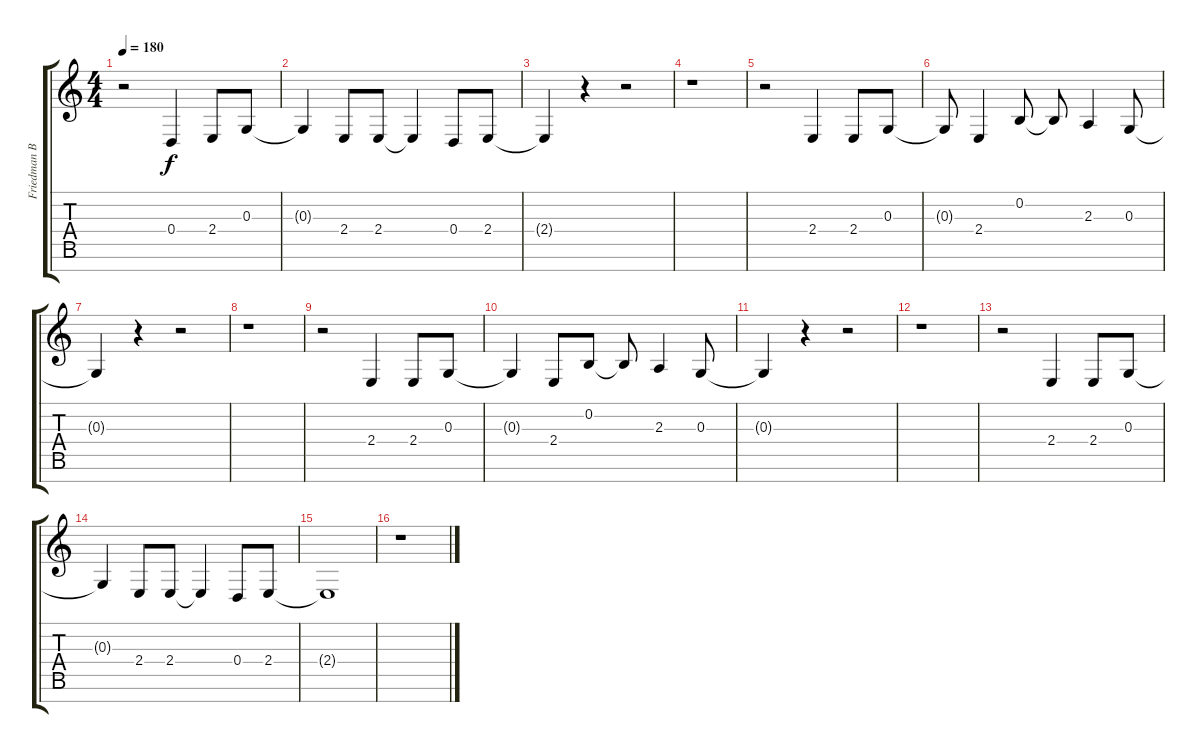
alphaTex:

\track ("Friedman Back Vocals" "Friedman B") {instrument lead7fifths}
\staff {score tabs}
\tuning (E4 B3 G3 D3 A2 E2 B1) {hide}
\ts (4 4)
\tempo 180
\clef g2
\ks c
r.2{dy f} 0.4.4 2.4.8 0.3.8 |
0.3{t}.4 2.4.8 2.4.8 2.4{t}.4 0.4.8 2.4.8 |
2.4{t}.4 r.4 r.2 |
r.1 |
r.2 2.4.4 2.4.8 0.3.8 |
0.3{t}.8 2.4.4 0.2.8 0.2{t}.8 2.3.4 0.3.8 |
0.3{t}.4 r.4 r.2 |
r.1 |
r.2 2.4.4 2.4.8 0.3.8 |
0.3{t}.4 2.4.8 0.2.8 0.2{t}.8 2.3.4 0.3.8 |
0.3{t}.4 r.4 r.2 |
r.1 |
r.2 2.4.4 2.4.8 0.3.8 |
0.3{t}.4 2.4.8 2.4.8 2.4{t}.4 0.4.8 2.4.8 |
2.4{t}.1 |
r.1
